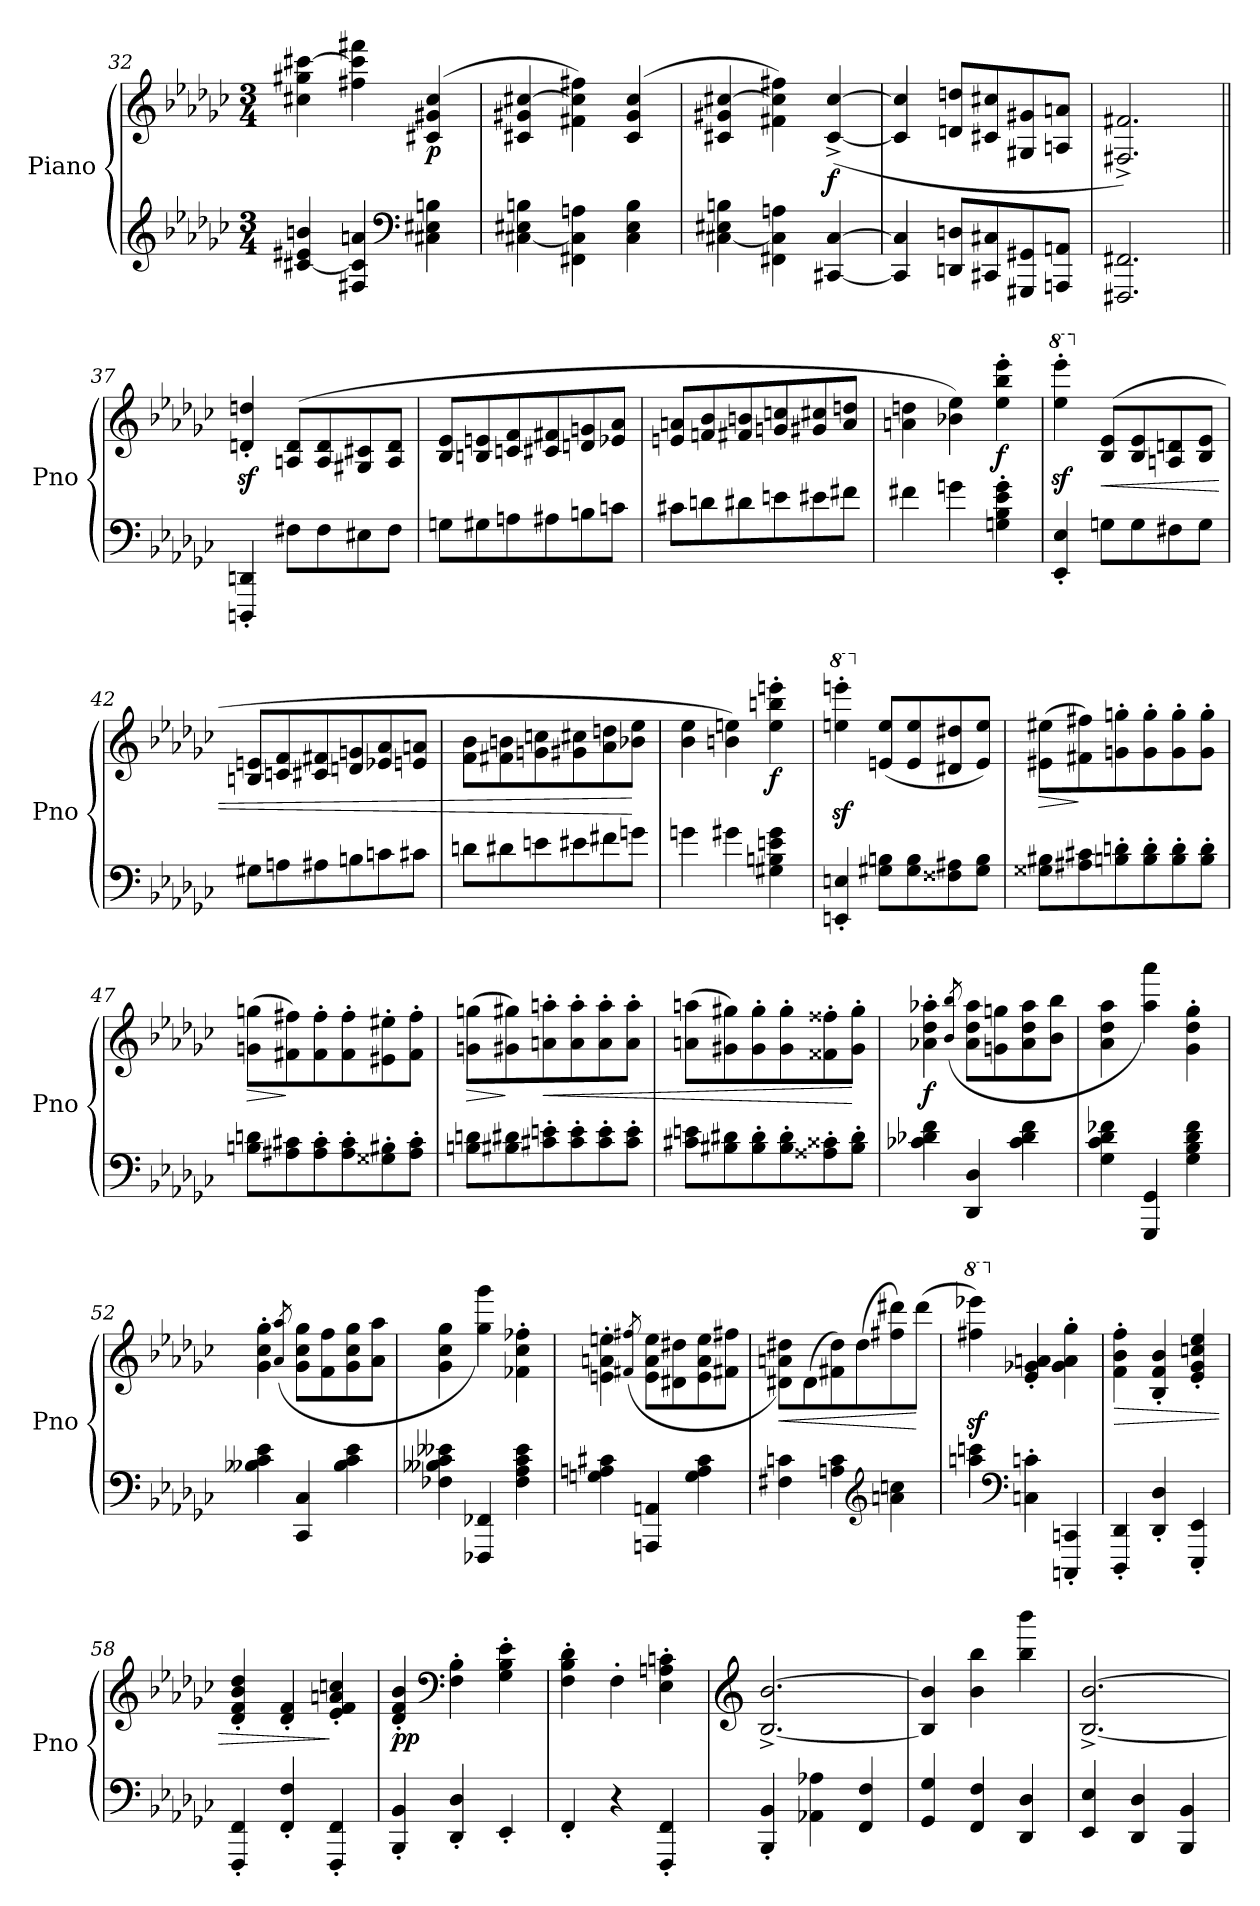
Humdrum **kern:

**kern	**kern	**dynam
*part1	*part1	*part1
*staff2	*staff1	*staff1/2
*I"Piano	*	*
*I'Pno	*	*
*clefG2	*clefG2	*
*k[b-e-a-d-g-c-]	*k[b-e-a-d-g-c-]	*
*M3/4	*M3/4	*
=32	=32	=32
[4c#X/ 4e#X/ 4bn/	4cc#X\ 4gg#X\ [4ccc#X\	.
4F#X/ 4c#/] 4an/	4ff#X\ 4ccc#\] 4fff#X\	.
*clefF4	*	*
!	!	!LO:DY:b
4C#X\ 4E#X\ 4Bn\	(>4c#X/ 4g#X/ 4cc#/	p
=33	=33	=33
[4C#X\ 4E#X\ 4Bn\	4c#X/ 4g#X/ [4cc#X/	.
4FF#X\ 4C#\] 4An\	4f#X\ 4cc#\] 4ff#X\)	.
4C#\ 4E#\ 4B\	(>4c#/ 4g#/ 4cc#/	.
=34	=34	=34
[4C#X\ 4E#X\ 4Bn\	4c#X/ 4g#X/ [4cc#X/	.
4FF#X\ 4C#\] 4An\	4f#X\ 4cc#\] 4ff#X\)	.
!	!	!LO:DY:b
[4CC#X/ [4C#/	(>[4c#/^ [4cc#/^	f
!!LO:LB:g=z
=35	=35	=35
4CC#/] 4C#/]	4c#/] 4cc#/]	.
8DDn/ 8Dn/L	8dn/ 8ddn/L	.
8CC#X/ 8C#X/	8c#X/ 8cc#X/	.
8GGG#X/ 8GG#X/	8G#X/ 8g#X/	.
8AAAn/ 8AAn/J	8An/ 8an/J	.
!!LO:LB:g=z
=36	=36	=36
2.FFF#X/ 2.FF#X/	2.F#X/^ 2.f#X/^)	.
=37||	=37||	=37||
4DDDn/' 4DDn/'	4dn/z<' 4ddn/z<'	.
8F#X\L	(>8An/ 8d/L	.
8F#\	8A/ 8d/	.
8E#X\	8G#X/ 8c#X/	.
8F#\J	8A/ 8d/J	.
=38	=38	=38
8Gn\L	8B-/ 8e-/L	.
8G#X\	8Bn/ 8en/	.
8An\	8cn/ 8f/	.
8A#X\	8c#X/ 8f#X/	.
8Bn\	8dn/ 8gn/	.
8cn\J	8e-X/ 8a-/J	.
=39	=39	=39
8c#X\L	8en/ 8an/L	.
8dn\	8fn/ 8b-/	.
8d#X\	8f#X/ 8bn/	.
8en\	8gn/ 8ccn/	.
8e#X\	8g#X/ 8cc#X/	.
8f#X\J	8a/ 8ddn/J	.
!!LO:LB:g=z
=40	=40	=40
4f#X\	4an\ 4ddn\	.
4gn\	4b-X\ 4ee-\)	.
!	!	!LO:DY:b
4Gn\' 4B-\' 4e-\' 4g\'	4ee-\' 4bb-\' 4eee-\'	f
!!LO:LB:g=z
=41	=41	=41
*	*8va	*
4EE-/' 4E-/'	4eee-\z<' 4eeee-\z<'	.
*	*X8va	*
!	!	!LO:HP:b
8Gn\L	(>8B-/ 8e-/L	<
8G\	8B-/ 8e-/	.
8F#X\	8An/ 8dn/	.
8G\J	8B-/ 8e-/J	.
=42	=42	=42
8G#X\L	8Bn/ 8en/L	.
8An\	8cn/ 8f/	.
8A#X\	8c#X/ 8f#X/	.
8Bn\	8dn/ 8gn/	.
8cn\	8e-X/ 8a-/	.
8c#X\J	8en/ 8an/J	.
=43	=43	=43
8dn\L	8f\ 8b-\L	.
8d#X\	8f#X\ 8bn\	.
8en\	8gn\ 8ccn\	.
8e#X\	8g#X\ 8cc#X\	.
8f#X\	8a-\ 8ddn\	.
8gn\J	8b-X\ 8ee-\J	[
=44	=44	=44
4gn\	4b-\ 4ee-\	.
4g#X\	4bn\ 4een\)	.
!	!	!LO:DY:b
4G#X\ 4Bn\ 4en\ 4g#\	4ee\' 4bbn\' 4eeen\'	f
!!LO:PB:g=z
=45	=45	=45
*	*8va	*
4EEn/' 4En/'	4eeen\z<' 4eeeen\z<'	.
*	*X8va	*
8G#X\ 8Bn\L	(<8en/ 8ee/L	.
8G#\ 8B\	8e/ 8ee/	.
8F##X\ 8A#X\	8d#X/ 8dd#X/	.
8G#\ 8B\J	8e/ 8ee/J)	.
!!LO:PB:g=z
=46	=46	=46
!	!	!LO:HP:b
8G##X\ 8B#X\L	(>8e#X\ 8ee#X\L	>
8A#X\ 8c#X\	8f#X\ 8ff#X\)	]
8Bn\' 8dn\'	8gn\' 8ggn\'	.
8B\' 8d\'	8g\' 8gg\'	.
8B\' 8d\'	8g\' 8gg\'	.
8B\' 8d\'J	8g\' 8gg\'J	.
=47	=47	=47
!	!	!LO:HP:b
8Bn\ 8dn\L	(>8gn\ 8ggn\L	>
8A#X\ 8c#X\	8f#X\ 8ff#X\)	]
8A#\' 8c#\'	8f#\' 8ff#\'	.
8A#\' 8c#\'	8f#\' 8ff#\'	.
8G##X\' 8B#X\'	8e#X\' 8ee#X\'	.
8A#\' 8c#\'J	8f#\' 8ff#\'J	.
=48	=48	=48
!	!	!LO:HP:b
8Bn\ 8dn\L	(>8gn\ 8ggn\L	>
8B#X\ 8d#X\	8g#X\ 8gg#X\)	]
!	!	!LO:HP:b
8c#X\' 8en\'	8an\' 8aan\'	<
8c#\' 8e\'	8a\' 8aa\'	.
8c#\' 8e\'	8a\' 8aa\'	.
8c#\' 8e\'J	8a\' 8aa\'J	.
!!LO:LB:g=z
=49	=49	=49
8c#X\ 8en\L	(>8an\ 8aan\L	.
8B#X\ 8d#X\	8g#X\ 8gg#X\)	.
8B#\' 8d#\'	8g#\' 8gg#\'	.
8B#\' 8d#\'	8g#\' 8gg#\'	.
8A##X\' 8c##X\'	8f##X\' 8ff##X\'	.
8B#\' 8d#\'J	8g#\' 8gg#\'J	[
!!LO:LB:g=z
=50	=50	=50
!	!	!LO:DY:b
4c-X\ 4d-X\ 4f\	4a-X\' 4dd-\' 4aa-X\'	f
.	(>8qb-/ 8qbb-/	.
4DD-/ 4D-/	8a-\ 8dd-\ 8aa-\L	.
.	8gn\ 8ggn\	.
4c-\ 4d-\ 4f\	8a-\ 8dd-\ 8aa-\	.
.	8b-\ 8bb-\J	.
=51	=51	=51
4G-\ 4c-\ 4d-\ 4f-X\	4a-\ 4dd-\ 4aa-\	.
4GGG-/ 4GG-/	4aa-\ 4aaa-\)	.
4G-\ 4B-\ 4d-\ 4f-\	4g-\' 4dd-\' 4gg-\'	.
=52	=52	=52
4B--X\ 4c-\ 4e-\	4g-\' 4cc-\' 4gg-\'	.
.	(>8qa-/ 8qaa-/	.
4CC-/ 4C-/	8g-\ 8cc-\ 8gg-\L	.
.	8f\ 8ff\	.
4B--\ 4c-\ 4e-\	8g-\ 8cc-\ 8gg-\	.
.	8a-\ 8aa-\J	.
=53	=53	=53
4F-X\ 4B--X\ 4c-\ 4e--X\	4g-\ 4cc-\ 4gg-\	.
4FFF-X/ 4FF-X/	4gg-\ 4ggg-\)	.
4F-\ 4A-\ 4c-\ 4e--\	4f-X\' 4cc-\' 4ff-X\'	.
=54	=54	=54
4Gn\ 4An\ 4c#X\	4en\' 4an\' 4een\'	.
.	(>8qf#X/ 8qff#X/	.
4AAAn/ 4AAn/	8e\ 8a\ 8ee\L	.
.	8d#X\ 8dd#X\	.
4G\ 4A\ 4c#\	8e\ 8a\ 8ee\	.
.	8f#\ 8ff#\J	.
!!LO:PB:g=z
=55	=55	=55
!	!	!LO:HP:b
4F#X\ 4cn\	8d#X\ 8an\ 8dd#X\L)	<
.	(>8d#\	.
4An\ 4c\	8f#X\ 8dd#\)	.
.	(>8dd#\	.
*clefG2	*	*
4an\ 4ccn\	8ff#X\ 8ddd#X\)	.
.	(>8ddd#\J	[
=56	=56	=56
*	*8va	*
4aan\ 4cccn\	4fff#X\z< 4eeee-X\z<)	.
*clefF4	*	*
*	*X8va	*
4Cn\' 4cn\'	4e-/' 4g-X/' 4an/'	.
4CCCn/' 4CCn/'	4g-\' 4a\' 4gg-\'	.
=57	=57	=57
!	!	!LO:HP:b
4DDD-/' 4DD-/'	4f\' 4b-\' 4ff\'	>
4DD-/' 4D-/'	4B-/' 4f/' 4b-/'	.
4EEE-/' 4EE-/'	4e-/' 4g-/' 4ccn/' 4ee-/'	.
=58	=58	=58
4FFF/' 4FF/'	4d-/' 4f/' 4b-/' 4dd-/'	.
4FF/' 4F/'	4d-/' 4f/'	.
4FFF/' 4FF/'	4e-/' 4f/' 4an/' 4ccn/'	]
=59	=59	=59
!	!	!LO:DY:b
4BBB-/' 4BB-/'	4d-/' 4f/' 4b-/'	pp
*	*clefF4	*
4DD-/' 4D-/'	4F\' 4B-\'	.
4EE-'/	4G-\' 4B-\' 4e-\'	.
=60	=60	=60
4FF'/	4F\' 4B-\' 4d-\'	.
4r	4F'\	.
4FFF/' 4FF/'	4E-\' 4An\' 4cn\'	.
!!LO:LB:g=z
=61	=61	=61
*	*clefG2	*
4BBB-/' 4BB-/'	[2.B-/^ [2.b-/^	.
4AA-X\ 4A-X\	.	.
4FF/ 4F/	.	.
!!LO:LB:g=z
=62	=62	=62
4GG-/ 4G-/	4B-/] 4b-/]	.
4FF/ 4F/	4b-\ 4bb-\	.
4DD-/ 4D-/	4bb-\ 4bbb-\	.
=63	=63	=63
4EE-/ 4E-/	[2.B-/^ [2.b-/^	.
4DD-/ 4D-/	.	.
4BBB-/ 4BB-/	.	.
=	=	=
*-	*-	*-
